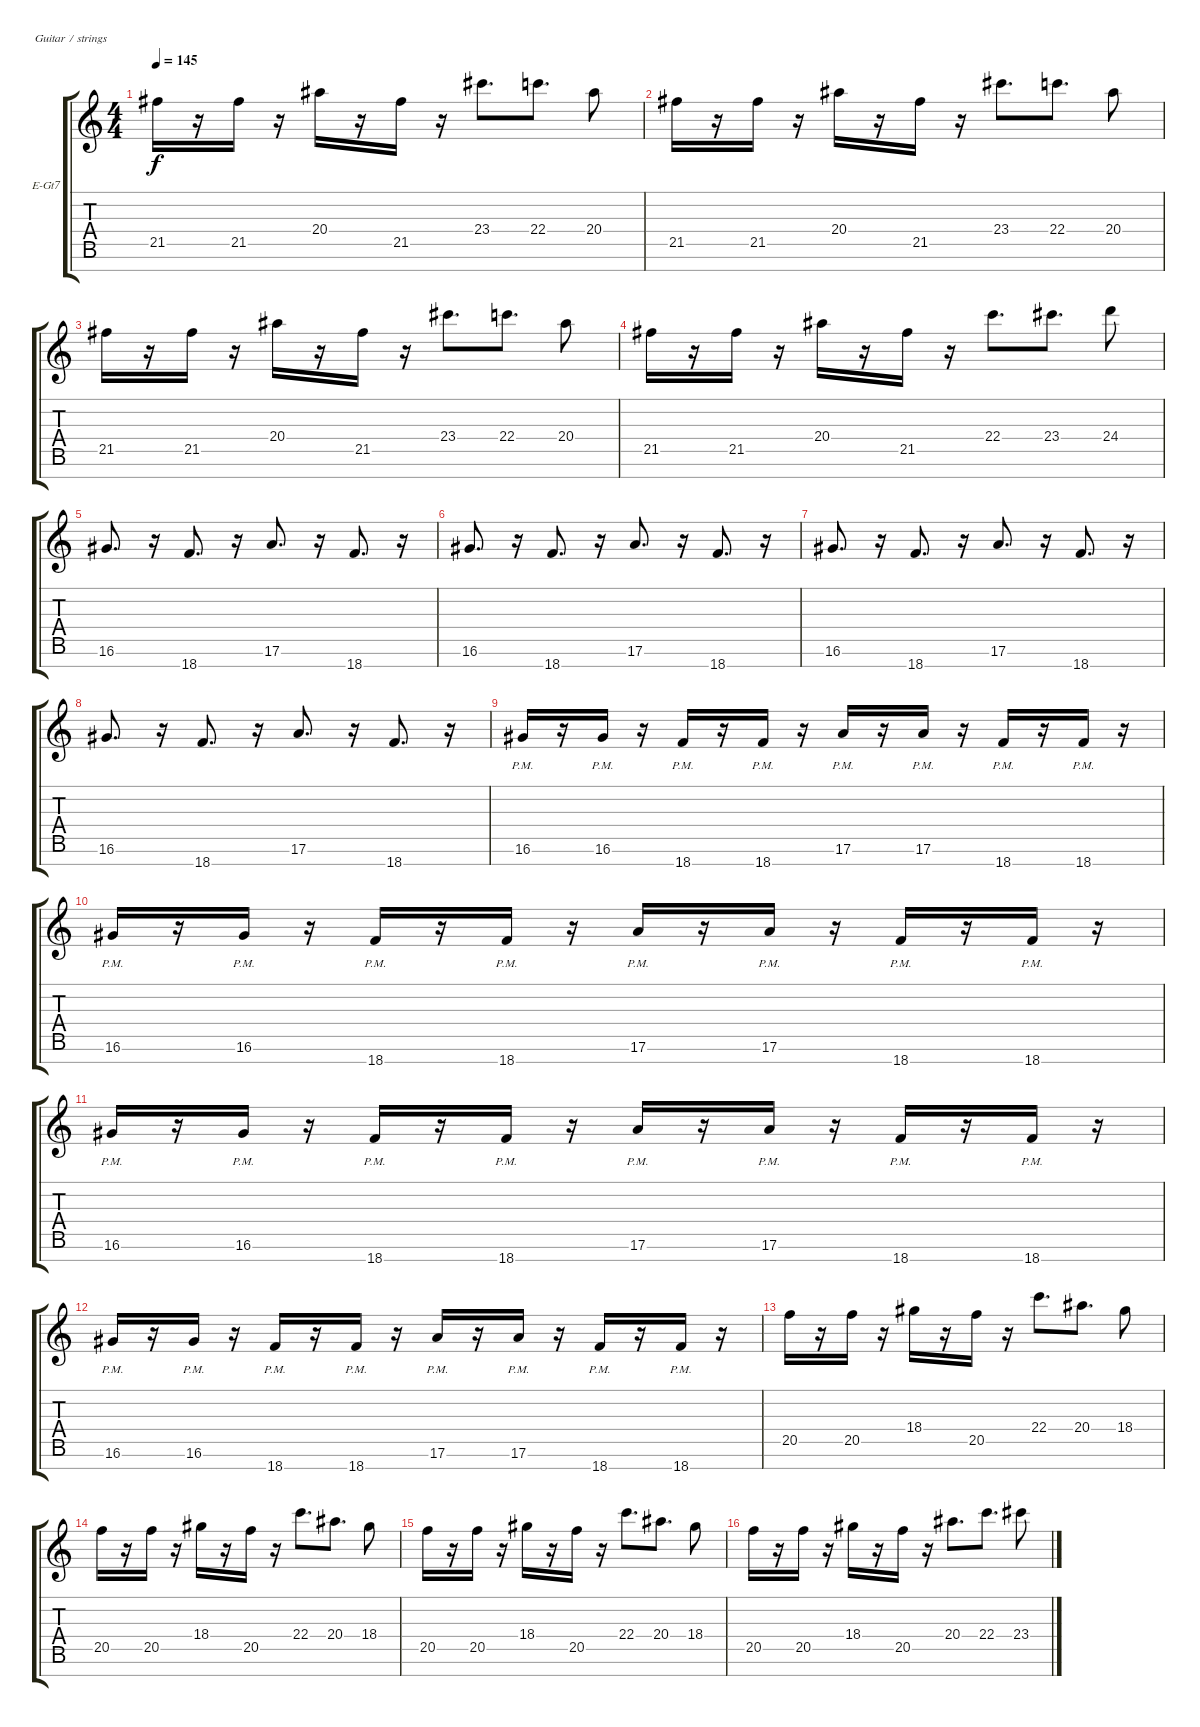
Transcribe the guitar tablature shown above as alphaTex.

\defaultSystemsLayout 4
\bracketExtendMode groupsimilarinstruments
\firstSystemTrackNameOrientation horizontal
\otherSystemsTrackNameOrientation horizontal
\track ("Electric Guitar" "E-Gt7") {instrument overdrivenguitar}
\staff {score tabs}
\tuning (E4 B3 G3 D3 A2 E2 B1)
\ts (4 4)
\tempo 145
\clef g2
\ks c
21.5.16{dy f} r.16 21.5.16 r.16 20.4.16 r.16 21.5.16 r.16 23.4.8{d} 22.4.8{d} 20.4.8 |
21.5.16 r.16 21.5.16 r.16 20.4.16 r.16 21.5.16 r.16 23.4.8{d} 22.4.8{d} 20.4.8 |
21.5.16 r.16 21.5.16 r.16 20.4.16 r.16 21.5.16 r.16 23.4.8{d} 22.4.8{d} 20.4.8 |
21.5.16 r.16 21.5.16 r.16 20.4.16 r.16 21.5.16 r.16 22.4.8{d} 23.4.8{d} 24.4.8 |
16.6.8{d} r.16 18.7.8{d} r.16 17.6.8{d} r.16 18.7.8{d} r.16 |
16.6.8{d} r.16 18.7.8{d} r.16 17.6.8{d} r.16 18.7.8{d} r.16 |
16.6.8{d} r.16 18.7.8{d} r.16 17.6.8{d} r.16 18.7.8{d} r.16 |
16.6.8{d} r.16 18.7.8{d} r.16 17.6.8{d} r.16 18.7.8{d} r.16 |
16.6{pm}.16 r.16 16.6{pm}.16 r.16 18.7{pm}.16 r.16 18.7{pm}.16 r.16 17.6{pm}.16 r.16 17.6{pm}.16 r.16 18.7{pm}.16 r.16 18.7{pm}.16 r.16 |
16.6{pm}.16 r.16 16.6{pm}.16 r.16 18.7{pm}.16 r.16 18.7{pm}.16 r.16 17.6{pm}.16 r.16 17.6{pm}.16 r.16 18.7{pm}.16 r.16 18.7{pm}.16 r.16 |
16.6{pm}.16 r.16 16.6{pm}.16 r.16 18.7{pm}.16 r.16 18.7{pm}.16 r.16 17.6{pm}.16 r.16 17.6{pm}.16 r.16 18.7{pm}.16 r.16 18.7{pm}.16 r.16 |
16.6{pm}.16 r.16 16.6{pm}.16 r.16 18.7{pm}.16 r.16 18.7{pm}.16 r.16 17.6{pm}.16 r.16 17.6{pm}.16 r.16 18.7{pm}.16 r.16 18.7{pm}.16 r.16 |
20.5.16 r.16 20.5.16 r.16 18.4.16 r.16 20.5.16 r.16 22.4.8{d} 20.4.8{d} 18.4.8 |
20.5.16 r.16 20.5.16 r.16 18.4.16 r.16 20.5.16 r.16 22.4.8{d} 20.4.8{d} 18.4.8 |
20.5.16 r.16 20.5.16 r.16 18.4.16 r.16 20.5.16 r.16 22.4.8{d} 20.4.8{d} 18.4.8 |
20.5.16 r.16 20.5.16 r.16 18.4.16 r.16 20.5.16 r.16 20.4.8{d} 22.4.8{d} 23.4.8
